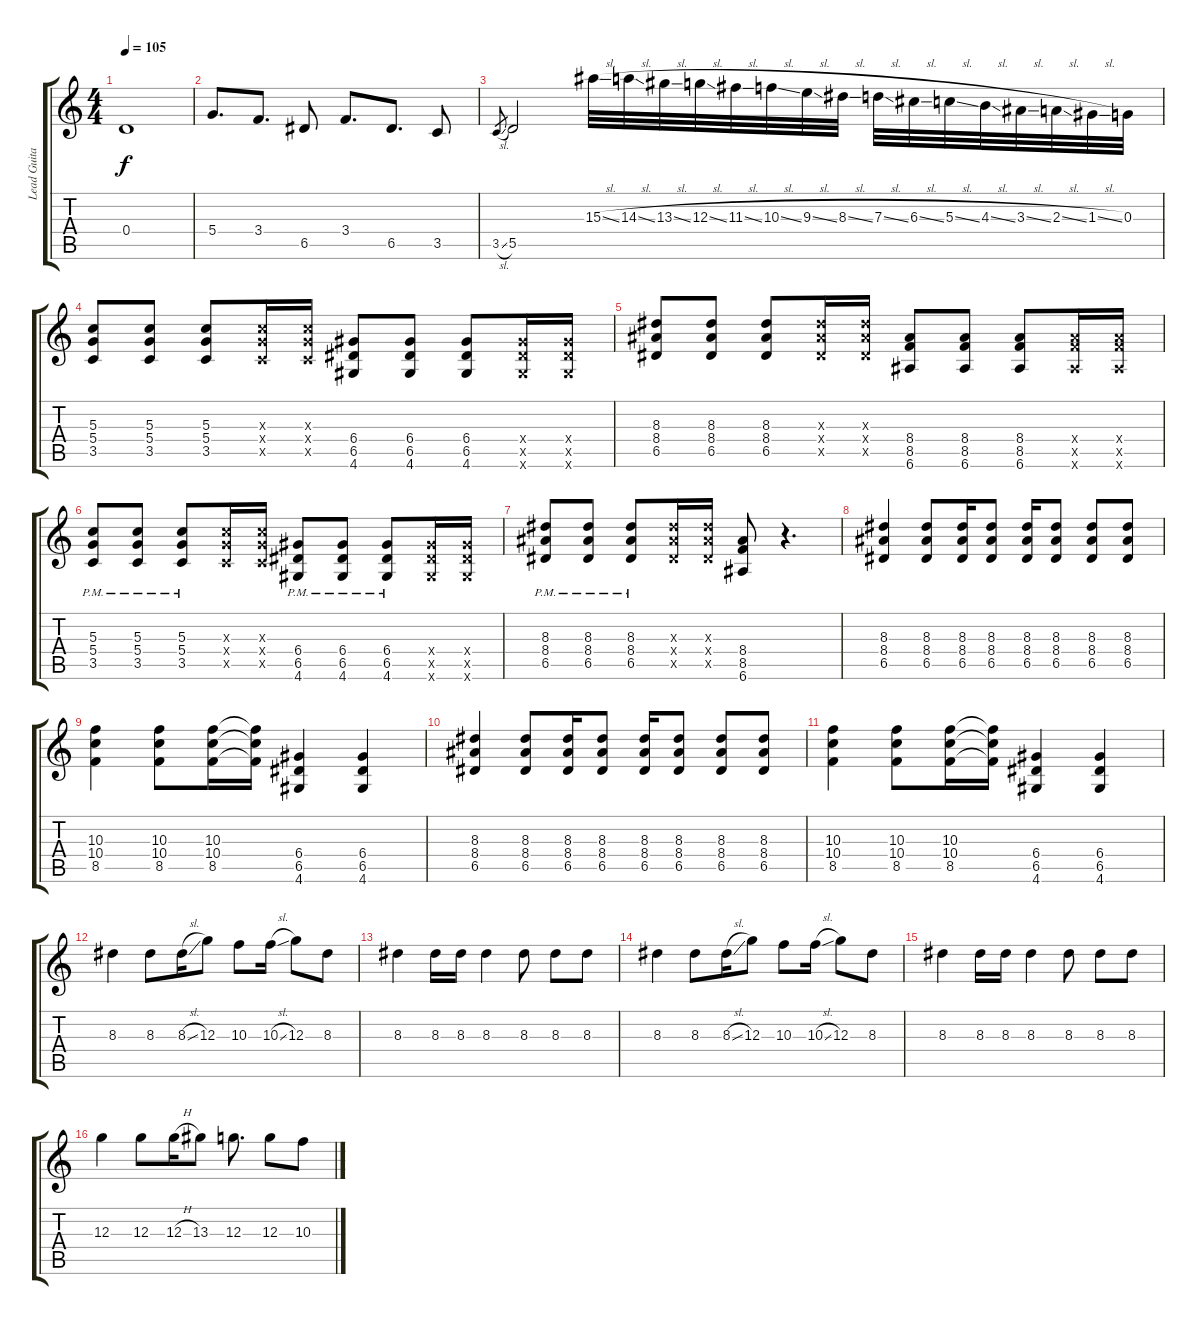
\track ("Lead Guitar" "Lead Guita") {instrument distortionguitar}
\staff {score tabs}
\tuning (E4 B3 G3 D3 A2 E2) {hide}
\ts (4 4)
\tempo 105
\clef g2
\ks c
0.4.1{dy f} |
5.4.8{d} 3.4.8{d} 6.5.8 3.4.8{d} 6.5.8{d} 3.5.8 |
3.5{sl}.8{gr} 5.5.2 15.3{sl}.32 14.3{sl}.32 13.3{sl}.32 12.3{sl}.32 11.3{sl}.32 10.3{sl}.32 9.3{sl}.32 8.3{sl}.32 7.3{sl}.32 6.3{sl}.32 5.3{sl}.32 4.3{sl}.32 3.3{sl}.32 2.3{sl}.32 1.3{sl}.32 0.3.32 |
(5.3 5.4 3.5).8{volume 0 instrument overdrivenguitar} (5.3 5.4 3.5).8{volume 5} (5.3 5.4 3.5).8 (5.3{x} 5.4{x} 3.5{x}).16 (5.3{x} 5.4{x} 3.5{x}).16 (6.4 6.5 4.6).8 (6.4 6.5 4.6).8 (6.4 6.5 4.6).8 (6.4{x} 6.5{x} 4.6{x}).16 (6.4{x} 6.5{x} 4.6{x}).16 |
(8.3 8.4 6.5).8 (8.3 8.4 6.5).8 (8.3 8.4 6.5).8 (8.3{x} 8.4{x} 6.5{x}).16 (8.3{x} 8.4{x} 6.5{x}).16 (8.4 8.5 6.6).8 (8.4 8.5 6.6).8 (8.4 8.5 6.6).8 (8.4{x} 8.5{x} 6.6{x}).16 (8.4{x} 8.5{x} 6.6{x}).16 |
(5.3{pm} 5.4{pm} 3.5{pm}).8{volume 13 instrument distortionguitar} (5.3{pm} 5.4{pm} 3.5{pm}).8 (5.3{pm} 5.4{pm} 3.5{pm}).8 (5.3{x} 5.4{x} 3.5{x}).16 (5.3{x} 5.4{x} 3.5{x}).16 (6.4{pm} 6.5{pm} 4.6{pm}).8 (6.4{pm} 6.5{pm} 4.6{pm}).8 (6.4{pm} 6.5{pm} 4.6{pm}).8 (6.4{x} 6.5{x} 4.6{x}).16 (6.4{x} 6.5{x} 4.6{x}).16 |
(8.3{pm} 8.4{pm} 6.5{pm}).8 (8.3{pm} 8.4{pm} 6.5{pm}).8 (8.3{pm} 8.4{pm} 6.5{pm}).8 (8.3{x} 8.4{x} 6.5{x}).16 (8.3{x} 8.4{x} 6.5{x}).16 (8.4 8.5 6.6).8 r.4{d} |
(8.3 8.4 6.5).4 (8.3 8.4 6.5).8 (8.3 8.4 6.5).16 (8.3 8.4 6.5).8 (8.3 8.4 6.5).16 (8.3 8.4 6.5).8 (8.3 8.4 6.5).8 (8.3 8.4 6.5).8 |
(10.3 10.4 8.5).4 (10.3 10.4 8.5).8 (10.3 10.4 8.5).16 (10.3{t} 10.4{t} 8.5{t}).16 (6.4 6.5 4.6).4 (6.4 6.5 4.6).4 |
(8.3 8.4 6.5).4 (8.3 8.4 6.5).8 (8.3 8.4 6.5).16 (8.3 8.4 6.5).8 (8.3 8.4 6.5).16 (8.3 8.4 6.5).8 (8.3 8.4 6.5).8 (8.3 8.4 6.5).8 |
(10.3 10.4 8.5).4 (10.3 10.4 8.5).8 (10.3 10.4 8.5).16 (10.3{t} 10.4{t} 8.5{t}).16 (6.4 6.5 4.6).4 (6.4 6.5 4.6).4 |
8.3.4 8.3.8 8.3{sl}.16 12.3.8 10.3.8 10.3{sl}.16 12.3.8 8.3.8 |
8.3.4 8.3.16 8.3.16 8.3.4 8.3.8 8.3.8 8.3.8 |
8.3.4 8.3.8 8.3{sl}.16 12.3.8 10.3.8 10.3{sl}.16 12.3.8 8.3.8 |
8.3.4 8.3.16 8.3.16 8.3.4 8.3.8 8.3.8 8.3.8 |
12.3.4 12.3.8 12.3{h}.16 13.3.8 12.3.8{d} 12.3.8 10.3.8
